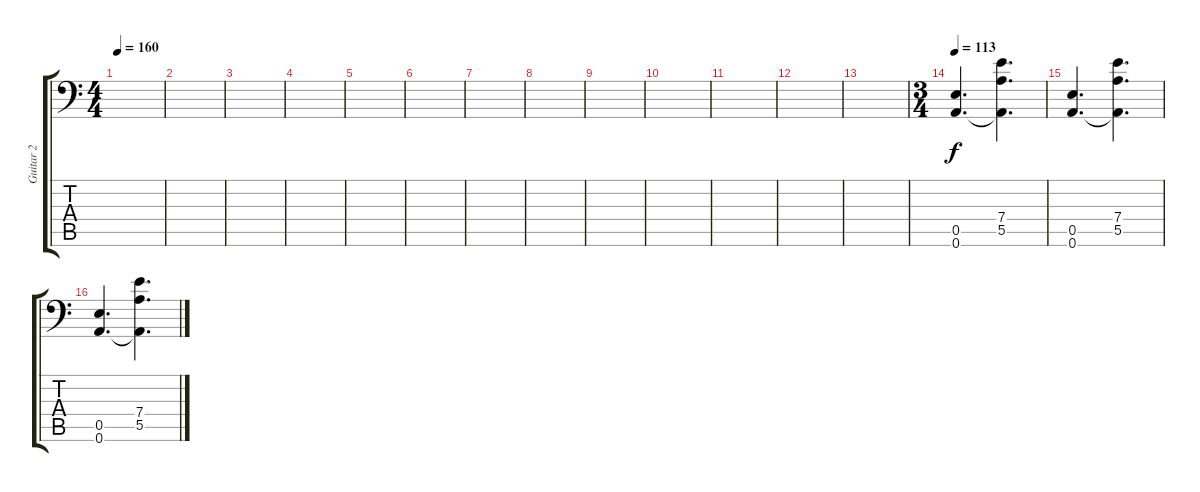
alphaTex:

\track ("Guitar 2" "Guitar 2") {instrument distortionguitar}
\staff {score tabs}
\tuning (B3 Gb3 D3 A2 E2 A1) {hide}
\ts (4 4)
\tempo 160
\clef f4
\ks c
|
|
|
|
|
|
|
|
|
|
|
|
|
\ts (3 4)
\tempo 113
(0.5 0.6).4{d volume 13 balance 13 instrument distortionguitar} (7.4 5.5 0.6{t}).4{d} |
(0.5 0.6).4{d} (7.4 5.5 0.6{t}).4{d} |
(0.5 0.6).4{d} (7.4 5.5 0.6{t}).4{d}
